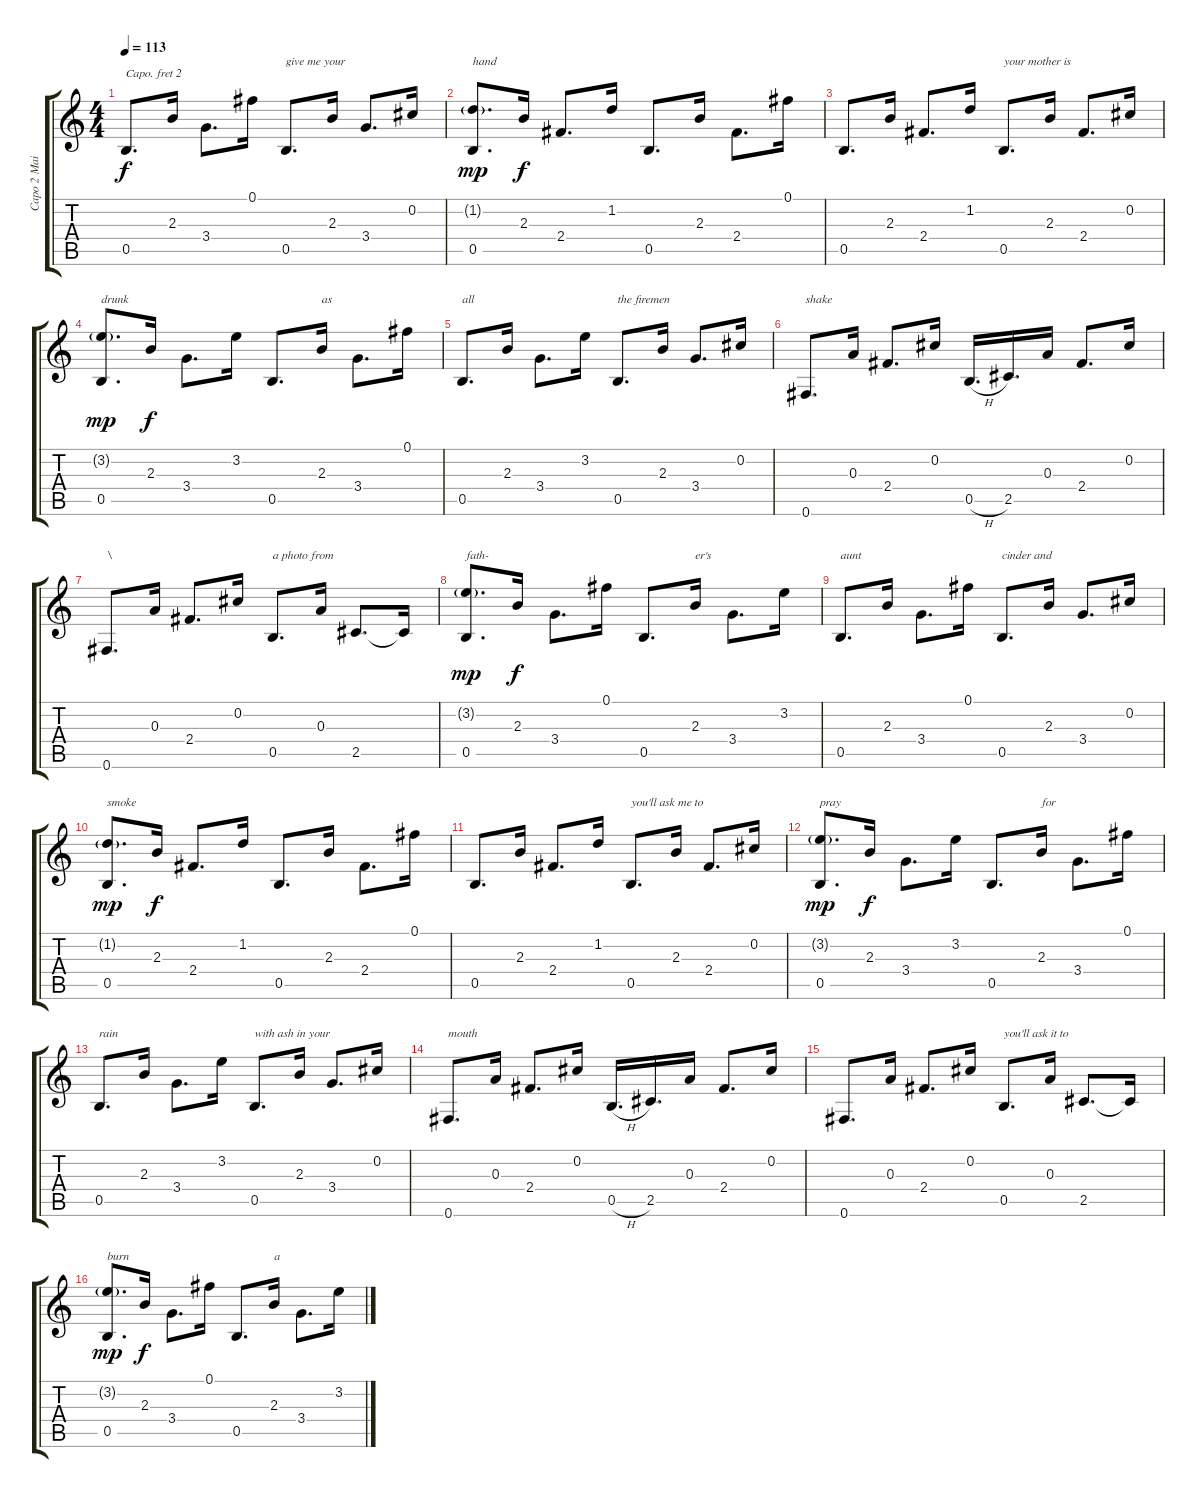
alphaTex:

\track ("Capo 2 Main" "Capo 2 Mai") {instrument acousticguitarsteel}
\staff {score tabs}
\capo 2
\tuning (E4 B3 G3 D3 A2 E2) {hide}
\ts (4 4)
\tempo 113
\clef g2
\ks c
0.5.8{d dy f} 2.3.16 3.4.8{d} 0.1.16 0.5.8{d txt "give me your "} 2.3.16 3.4.8{d} 0.2.16 |
(1.2{g} 0.5).8{d txt "hand" dy mp} 2.3.16{dy f} 2.4.8{d} 1.2.16 0.5.8{d} 2.3.16 2.4.8{d} 0.1.16 |
0.5.8{d} 2.3.16 2.4.8{d} 1.2.16 0.5.8{d txt "your mother is "} 2.3.16 2.4.8{d} 0.2.16 |
(3.2{g} 0.5).8{d txt "drunk" dy mp} 2.3.16{dy f} 3.4.8{d} 3.2.16 0.5.8{d} 2.3.16{txt "as"} 3.4.8{d} 0.1.16 |
0.5.8{d txt "all"} 2.3.16 3.4.8{d} 3.2.16 0.5.8{d txt "the firemen"} 2.3.16 3.4.8{d} 0.2.16 |
0.6.8{d txt "shake"} 0.3.16 2.4.8{d} 0.2.16 0.5{h}.16{d} 2.5.16{d} 0.3.16 2.4.8{d} 0.2.16 |
0.6.8{d txt "\\"} 0.3.16 2.4.8{d} 0.2.16 0.5.8{d txt "a photo from"} 0.3.16 2.5.8{d} 2.5{t}.16 |
(3.2{g} 0.5).8{d txt "fath-" dy mp} 2.3.16{dy f} 3.4.8{d} 0.1.16 0.5.8{d} 2.3.16{txt "er's"} 3.4.8{d} 3.2.16 |
0.5.8{d txt "aunt"} 2.3.16 3.4.8{d} 0.1.16 0.5.8{d txt "cinder and"} 2.3.16 3.4.8{d} 0.2.16 |
(1.2{g} 0.5).8{d txt "smoke" dy mp} 2.3.16{dy f} 2.4.8{d} 1.2.16 0.5.8{d} 2.3.16 2.4.8{d} 0.1.16 |
0.5.8{d} 2.3.16 2.4.8{d} 1.2.16 0.5.8{d txt "you'll ask me to"} 2.3.16 2.4.8{d} 0.2.16 |
(3.2{g} 0.5).8{d txt "pray" dy mp} 2.3.16{dy f} 3.4.8{d} 3.2.16 0.5.8{d} 2.3.16{txt "for"} 3.4.8{d} 0.1.16 |
0.5.8{d txt "rain"} 2.3.16 3.4.8{d} 3.2.16 0.5.8{d txt "with ash in your"} 2.3.16 3.4.8{d} 0.2.16 |
0.6.8{d txt "mouth"} 0.3.16 2.4.8{d} 0.2.16 0.5{h}.16{d} 2.5.16{d} 0.3.16 2.4.8{d} 0.2.16 |
0.6.8{d} 0.3.16 2.4.8{d} 0.2.16 0.5.8{d txt "you'll ask it to"} 0.3.16 2.5.8{d} 2.5{t}.16 |
(3.2{g} 0.5).8{d txt "burn" dy mp} 2.3.16{dy f} 3.4.8{d} 0.1.16 0.5.8{d} 2.3.16{txt "a"} 3.4.8{d} 3.2.16
